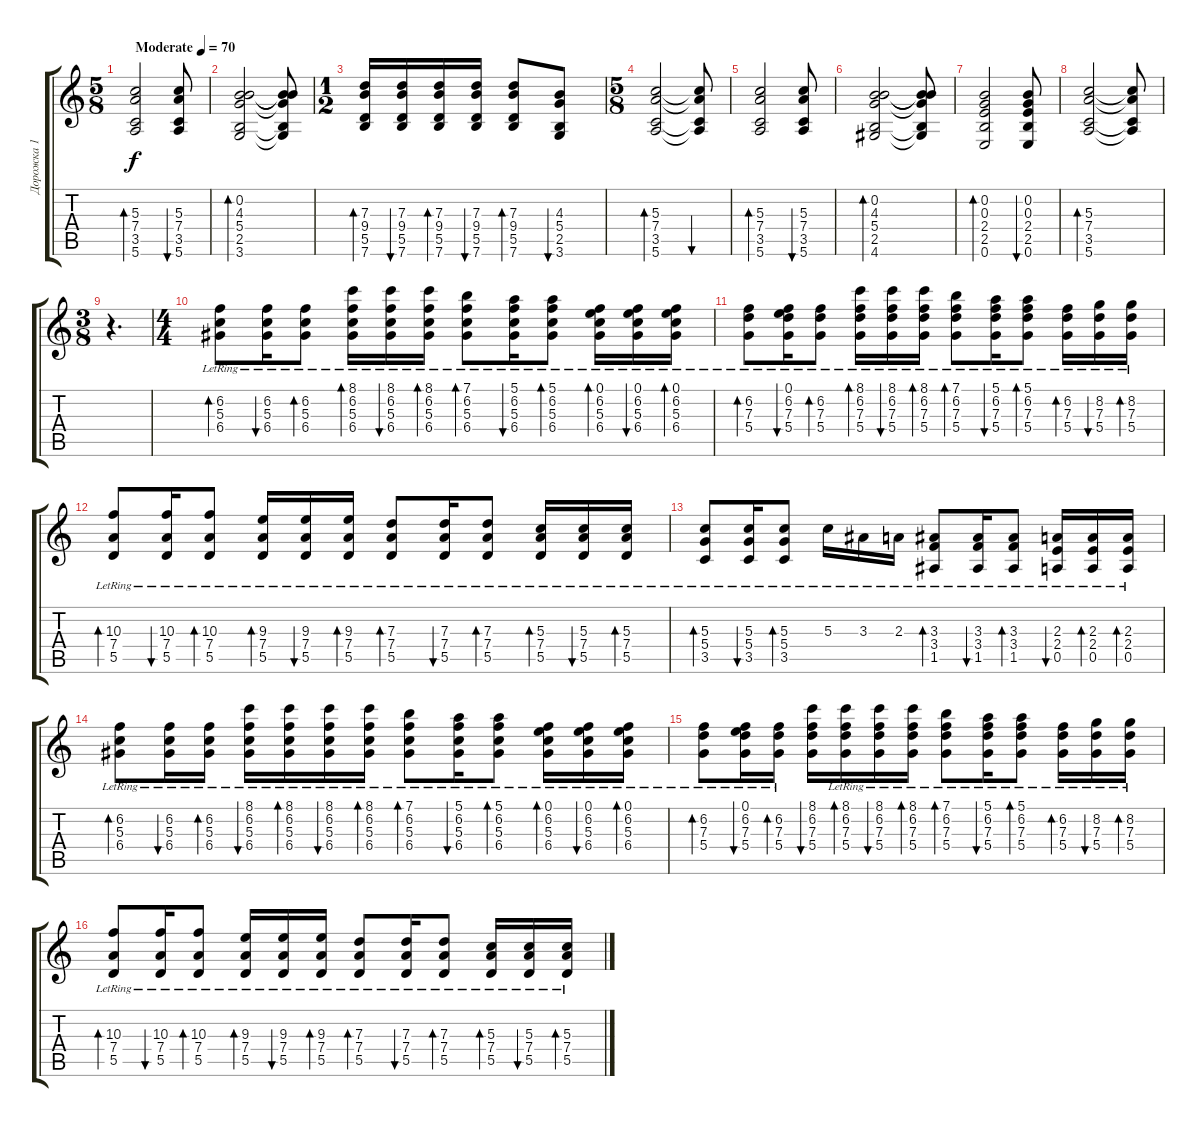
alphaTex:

\track ("Дорожка 1" "Дорожка 1") {instrument acousticguitarsteel}
\staff {score tabs}
\tuning (E4 B3 G3 D3 A2 E2) {hide}
\ts (5 8)
\tempo (70 "Moderate")
\clef g2
\ks c
(5.3 7.4 3.5 5.6).2{bd 120 dy f instrument electricguitarclean} (5.3 7.4 3.5 5.6).8{bu 60} |
(0.2 4.3 5.4 2.5 3.6).2{bd 60} (0.2{t} 4.3{t} 5.4{t} 2.5{t} 3.6{t}).8 |
\ts (1 2)
(7.3 9.4 5.5 7.6).16{bd 60} (7.3 9.4 5.5 7.6).16{bu 60} (7.3 9.4 5.5 7.6).16{bd 60} (7.3 9.4 5.5 7.6).16{bu 60} (7.3 9.4 5.5 7.6).8{bd 60} (4.3 5.4 2.5 3.6).8{bu 60} |
\ts (5 8)
(5.3 7.4 3.5 5.6).2{bd 120} (5.3{t} 7.4{t} 3.5{t} 5.6{t}).8{bu 60} |
(5.3 7.4 3.5 5.6).2{bd 120} (5.3 7.4 3.5 5.6).8{bu 60} |
(0.2 4.3 5.4 2.5 4.6).2{bd 60} (0.2{t} 4.3{t} 5.4{t} 2.5{t} 4.6{t}).8 |
(0.2 0.3 2.4 2.5 0.6).2{bd 60} (0.2 0.3 2.4 2.5 0.6).8{bu 60} |
(5.3 7.4 3.5 5.6).2{bd 60} (5.3{t} 7.4{t} 3.5{t} 5.6{t}).8 |
\ts (3 8)
r.4{d} |
\ts (4 4)
(6.2{lr} 5.3{lr} 6.4{lr}).8{bd 60 volume 13 instrument acousticguitarsteel} (6.2{lr} 5.3{lr} 6.4{lr}).16{bu 60} (6.2{lr} 5.3{lr} 6.4{lr}).8{bd 60} (8.1{lr} 6.2{lr} 5.3{lr} 6.4{lr}).16{bd 30} (8.1{lr} 6.2{lr} 5.3{lr} 6.4{lr}).16{bu 30} (8.1{lr} 6.2{lr} 5.3{lr} 6.4{lr}).16{bd 30} (7.1{lr} 6.2{lr} 5.3{lr} 6.4{lr}).8{bd 30} (5.1{lr} 6.2{lr} 5.3{lr} 6.4{lr}).16{bu 30} (5.1{lr} 6.2{lr} 5.3{lr} 6.4{lr}).8{bd 30} (0.1{lr} 6.2{lr} 5.3{lr} 6.4{lr}).16{bd 30} (0.1{lr} 6.2{lr} 5.3{lr} 6.4{lr}).16{bu 30} (0.1{lr} 6.2{lr} 5.3{lr} 6.4{lr}).16{bd 30} |
(6.2{lr} 7.3{lr} 5.4{lr}).8{bd 30} (0.1{lr} 6.2{lr} 7.3{lr} 5.4{lr}).16{bu 30} (6.2{lr} 7.3{lr} 5.4{lr}).8{bd 30} (8.1{lr} 6.2{lr} 7.3{lr} 5.4{lr}).16{bd 30} (8.1{lr} 6.2{lr} 7.3{lr} 5.4{lr}).16{bu 30} (8.1{lr} 6.2{lr} 7.3{lr} 5.4{lr}).16{bd 30} (7.1{lr} 6.2{lr} 7.3{lr} 5.4{lr}).8{bd 30} (5.1{lr} 6.2{lr} 7.3{lr} 5.4{lr}).16{bu 30} (5.1{lr} 6.2{lr} 7.3{lr} 5.4{lr}).8{bd 30} (6.2{lr} 7.3{lr} 5.4{lr}).16{bd 30} (8.2{lr} 7.3{lr} 5.4{lr}).16{bu 30} (8.2{lr} 7.3{lr} 5.4{lr}).16{bd 30} |
(10.3{lr} 7.4{lr} 5.5{lr}).8{bd 30} (10.3{lr} 7.4{lr} 5.5{lr}).16{bu 30} (10.3{lr} 7.4{lr} 5.5{lr}).8{bd 30} (9.3{lr} 7.4{lr} 5.5{lr}).16{bd 30} (9.3{lr} 7.4{lr} 5.5{lr}).16{bu 30} (9.3{lr} 7.4{lr} 5.5{lr}).16{bd 30} (7.3{lr} 7.4{lr} 5.5{lr}).8{bd 30} (7.3{lr} 7.4{lr} 5.5{lr}).16{bu 30} (7.3{lr} 7.4{lr} 5.5{lr}).8{bd 30} (5.3{lr} 7.4{lr} 5.5{lr}).16{bd 30} (5.3{lr} 7.4{lr} 5.5{lr}).16{bu 30} (5.3{lr} 7.4{lr} 5.5{lr}).16{bd 30} |
(5.3{lr} 5.4{lr} 3.5{lr}).8{bd 30} (5.3{lr} 5.4{lr} 3.5{lr}).16{bu 30} (5.3{lr} 5.4{lr} 3.5{lr}).8{bd 30} 5.3{lr}.16 3.3{lr}.16 2.3{lr}.16 (3.3{lr} 3.4{lr} 1.5{lr}).8{bd 30} (3.3{lr} 3.4{lr} 1.5{lr}).16{bu 30} (3.3{lr} 3.4{lr} 1.5{lr}).8{bd 30} (2.3{lr} 2.4{lr} 0.5{lr}).16{bu 30} (2.3{lr} 2.4{lr} 0.5{lr}).16{bd 30} (2.3{lr} 2.4{lr} 0.5{lr}).16{bd 30} |
(6.2{lr} 5.3{lr} 6.4{lr}).8{bd 60} (6.2{lr} 5.3{lr} 6.4{lr}).16{bu 60} (6.2{lr} 5.3{lr} 6.4{lr}).16{bd 60} (8.1 6.2{lr} 5.3{lr} 6.4{lr}).16{bu 60} (8.1{lr} 6.2{lr} 5.3{lr} 6.4{lr}).16{bd 30} (8.1{lr} 6.2{lr} 5.3{lr} 6.4{lr}).16{bu 30} (8.1{lr} 6.2{lr} 5.3{lr} 6.4{lr}).16{bd 30} (7.1{lr} 6.2{lr} 5.3{lr} 6.4{lr}).8{bd 30} (5.1{lr} 6.2{lr} 5.3{lr} 6.4{lr}).16{bu 30} (5.1{lr} 6.2{lr} 5.3{lr} 6.4{lr}).8{bd 30} (0.1{lr} 6.2{lr} 5.3{lr} 6.4{lr}).16{bd 30} (0.1{lr} 6.2{lr} 5.3{lr} 6.4{lr}).16{bu 30} (0.1{lr} 6.2{lr} 5.3{lr} 6.4{lr}).16{bd 30} |
(6.2{lr} 7.3{lr} 5.4{lr}).8{bd 30} (0.1{lr} 6.2{lr} 7.3{lr} 5.4{lr}).16{bu 30} (6.2{lr} 7.3{lr} 5.4{lr}).16{bd 30} (8.1 6.2 7.3 5.4).16{bu 60} (8.1{lr} 6.2{lr} 7.3{lr} 5.4{lr}).16{bd 30} (8.1{lr} 6.2{lr} 7.3{lr} 5.4{lr}).16{bu 30} (8.1{lr} 6.2{lr} 7.3{lr} 5.4{lr}).16{bd 30} (7.1{lr} 6.2{lr} 7.3{lr} 5.4{lr}).8{bd 30} (5.1{lr} 6.2{lr} 7.3{lr} 5.4{lr}).16{bu 30} (5.1{lr} 6.2{lr} 7.3{lr} 5.4{lr}).8{bd 30} (6.2{lr} 7.3{lr} 5.4{lr}).16{bd 30} (8.2{lr} 7.3{lr} 5.4{lr}).16{bu 30} (8.2{lr} 7.3{lr} 5.4{lr}).16{bd 30} |
(10.3{lr} 7.4{lr} 5.5{lr}).8{bd 30} (10.3{lr} 7.4{lr} 5.5{lr}).16{bu 30} (10.3{lr} 7.4{lr} 5.5{lr}).8{bd 30} (9.3{lr} 7.4{lr} 5.5{lr}).16{bd 30} (9.3{lr} 7.4{lr} 5.5{lr}).16{bu 30} (9.3{lr} 7.4{lr} 5.5{lr}).16{bd 30} (7.3{lr} 7.4{lr} 5.5{lr}).8{bd 30} (7.3{lr} 7.4{lr} 5.5{lr}).16{bu 30} (7.3{lr} 7.4{lr} 5.5{lr}).8{bd 30} (5.3{lr} 7.4{lr} 5.5{lr}).16{bd 30} (5.3{lr} 7.4{lr} 5.5{lr}).16{bu 30} (5.3{lr} 7.4{lr} 5.5{lr}).16{bd 30}
